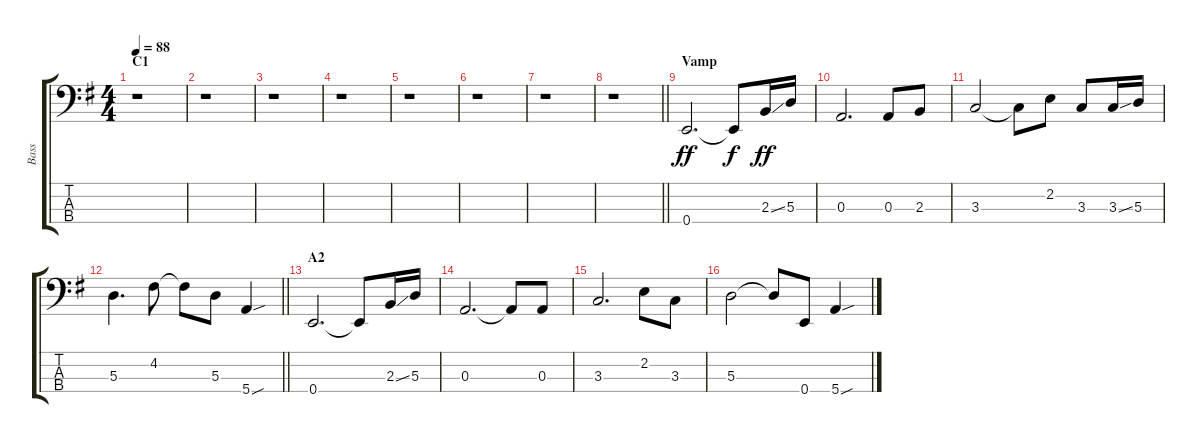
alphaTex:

\track ("Bass" "Bass") {instrument electricbasspick}
\staff {score tabs}
\tuning (G2 D2 A1 E1) {hide}
\ts (4 4)
\section ("" "C1")
\tempo 88
\clef f4
\ks g
r.1{dy ff} |
r.1 |
r.1 |
r.1 |
r.1 |
r.1 |
r.1 |
\barLineRight lightlight
r.1 |
\section ("" "Vamp")
0.4.2{d} 0.4{t}.8{dy f} 2.3{ss}.16{dy ff} 5.3.16 |
0.3.2{d} 0.3.8 2.3.8 |
3.3.2 3.3{t}.8 2.2.8 3.3.8 3.3{ss}.16 5.3.16 |
\barLineRight lightlight
5.3.4{d} 4.2.8 4.2{t}.8 5.3.8 5.4{sou}.4 |
\section ("" "A2")
0.4.2{d} 0.4{t}.8 2.3{ss}.16 5.3.16 |
0.3.2{d} 0.3{t}.8 0.3.8 |
3.3.2{d} 2.2.8 3.3.8 |
5.3.2 5.3{t}.8 0.4.8 5.4{sou}.4
